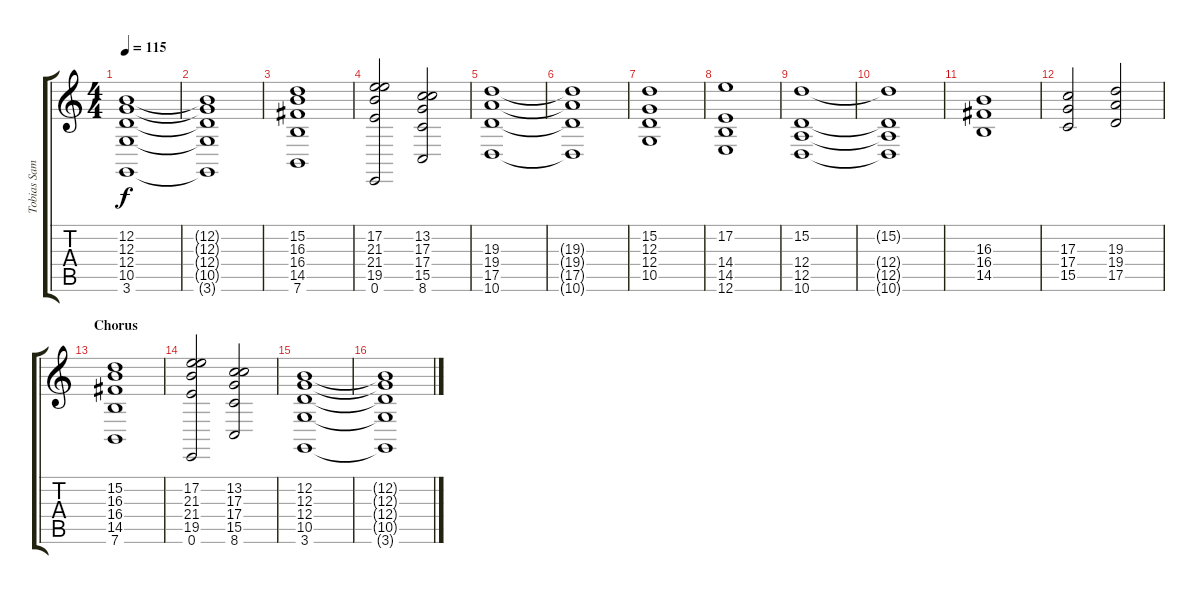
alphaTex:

\track ("Tobias Sammet" "Tobias Sam") {instrument churchorgan}
\staff {score tabs}
\tuning (E4 B3 G3 D3 A2 E2) {hide}
\ts (4 4)
\tempo 115
\clef g2
\ks c
(12.2 12.3 12.4 10.5 3.6).1{dy f} |
(12.2{t} 12.3{t} 12.4{t} 10.5{t} 3.6{t}).1 |
(15.2 16.3 16.4 14.5 7.6).1 |
(17.2 21.3 21.4 19.5 0.6).2 (13.2 17.3 17.4 15.5 8.6).2 |
(19.3 19.4 17.5 10.6).1 |
(19.3{t} 19.4{t} 17.5{t} 10.6{t}).1 |
(15.2 12.3 12.4 10.5).1 |
(17.2 14.4 14.5 12.6).1 |
(15.2 12.4 12.5 10.6).1 |
(15.2{t} 12.4{t} 12.5{t} 10.6{t}).1 |
(16.3 16.4 14.5).1 |
(17.3 17.4 15.5).2 (19.3 19.4 17.5).2 |
\section ("" "Chorus")
(15.2 16.3 16.4 14.5 7.6).1 |
(17.2 21.3 21.4 19.5 0.6).2 (13.2 17.3 17.4 15.5 8.6).2 |
(12.2 12.3 12.4 10.5 3.6).1 |
(12.2{t} 12.3{t} 12.4{t} 10.5{t} 3.6{t}).1
